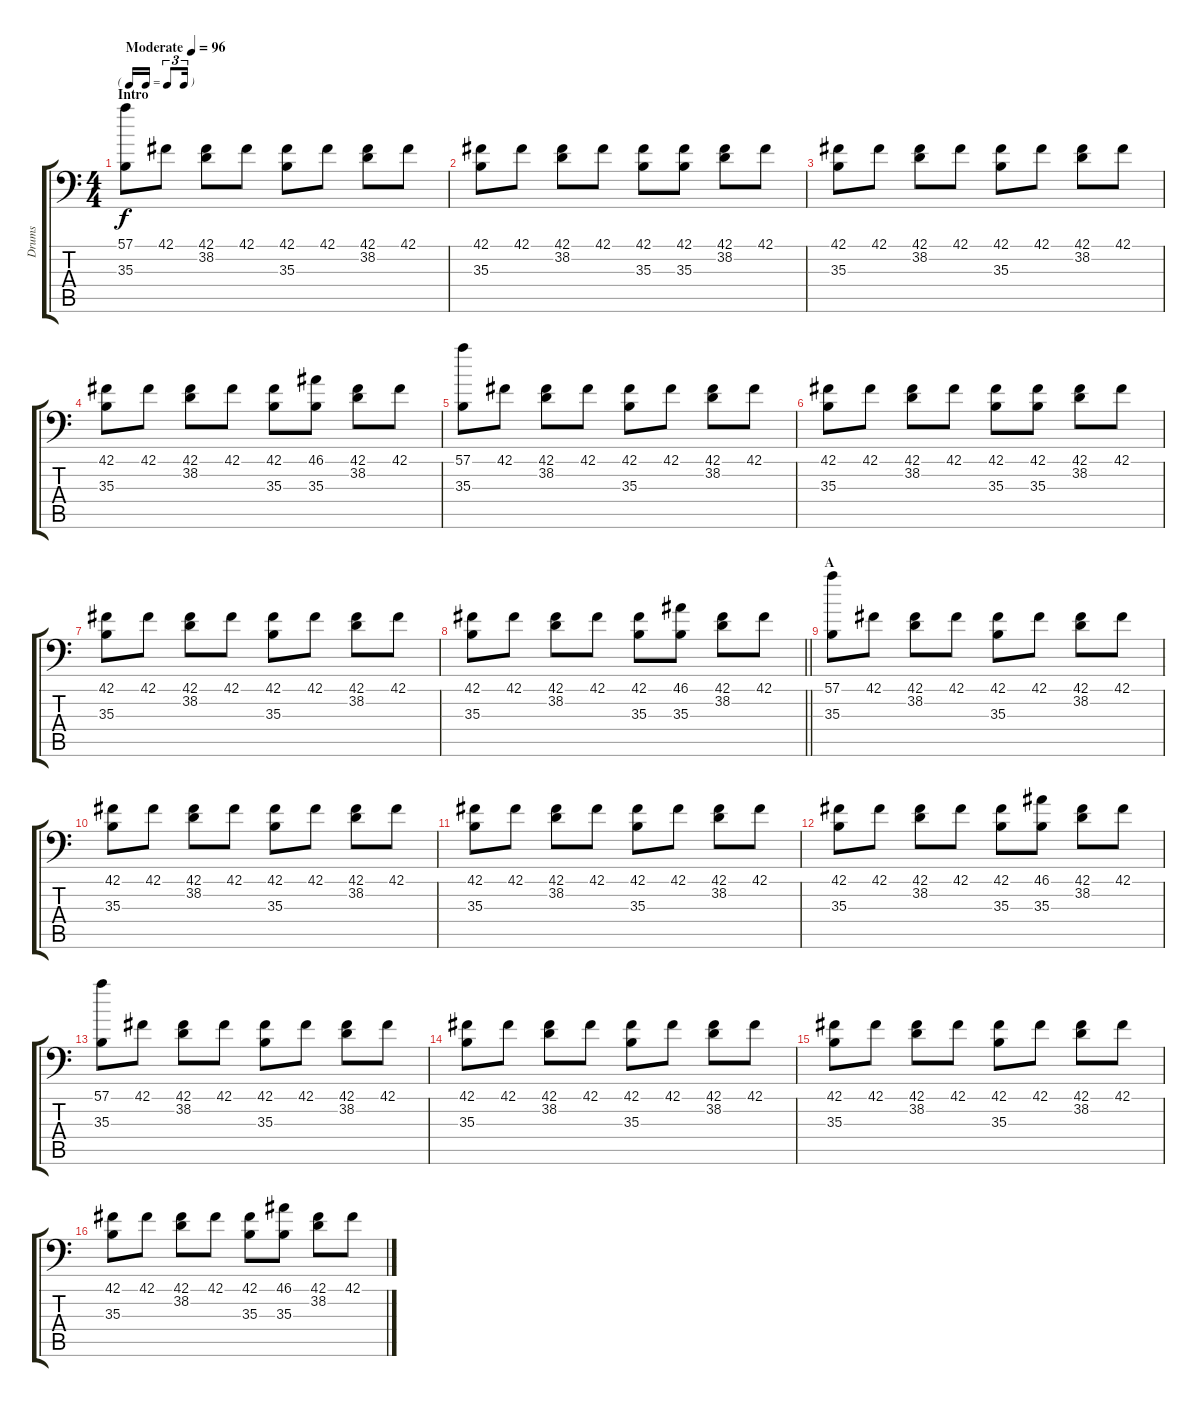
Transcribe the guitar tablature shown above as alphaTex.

\track ("Drums" "Drums") {instrument acousticgrandpiano}
\staff {score tabs}
\tuning (C-1 C-1 C-1 C-1 C-1 C-1) {hide}
\ts (4 4)
\tf triplet16th
\section ("" "Intro")
\tempo (96 "Moderate")
\clef f4
\ks c
(57.1 35.3).8{dy f instrument acousticgrandpiano} 42.1.8 (42.1 38.2).8 42.1.8 (42.1 35.3).8 42.1.8 (42.1 38.2).8 42.1.8 |
(42.1 35.3).8 42.1.8 (42.1 38.2).8 42.1.8 (42.1 35.3).8 (42.1 35.3).8 (42.1 38.2).8 42.1.8 |
(42.1 35.3).8 42.1.8 (42.1 38.2).8 42.1.8 (42.1 35.3).8 42.1.8 (42.1 38.2).8 42.1.8 |
(42.1 35.3).8 42.1.8 (42.1 38.2).8 42.1.8 (42.1 35.3).8 (46.1 35.3).8 (42.1 38.2).8 42.1.8 |
(57.1 35.3).8 42.1.8 (42.1 38.2).8 42.1.8 (42.1 35.3).8 42.1.8 (42.1 38.2).8 42.1.8 |
(42.1 35.3).8 42.1.8 (42.1 38.2).8 42.1.8 (42.1 35.3).8 (42.1 35.3).8 (42.1 38.2).8 42.1.8 |
(42.1 35.3).8 42.1.8 (42.1 38.2).8 42.1.8 (42.1 35.3).8 42.1.8 (42.1 38.2).8 42.1.8 |
\barLineRight lightlight
(42.1 35.3).8 42.1.8 (42.1 38.2).8 42.1.8 (42.1 35.3).8 (46.1 35.3).8 (42.1 38.2).8 42.1.8 |
\section ("" "A")
(57.1 35.3).8 42.1.8 (42.1 38.2).8 42.1.8 (42.1 35.3).8 42.1.8 (42.1 38.2).8 42.1.8 |
(42.1 35.3).8 42.1.8 (42.1 38.2).8 42.1.8 (42.1 35.3).8 42.1.8 (42.1 38.2).8 42.1.8 |
(42.1 35.3).8 42.1.8 (42.1 38.2).8 42.1.8 (42.1 35.3).8 42.1.8 (42.1 38.2).8 42.1.8 |
(42.1 35.3).8 42.1.8 (42.1 38.2).8 42.1.8 (42.1 35.3).8 (46.1 35.3).8 (42.1 38.2).8 42.1.8 |
(57.1 35.3).8 42.1.8 (42.1 38.2).8 42.1.8 (42.1 35.3).8 42.1.8 (42.1 38.2).8 42.1.8 |
(42.1 35.3).8 42.1.8 (42.1 38.2).8 42.1.8 (42.1 35.3).8 42.1.8 (42.1 38.2).8 42.1.8 |
(42.1 35.3).8 42.1.8 (42.1 38.2).8 42.1.8 (42.1 35.3).8 42.1.8 (42.1 38.2).8 42.1.8 |
(42.1 35.3).8 42.1.8 (42.1 38.2).8 42.1.8 (42.1 35.3).8 (46.1 35.3).8 (42.1 38.2).8 42.1.8
